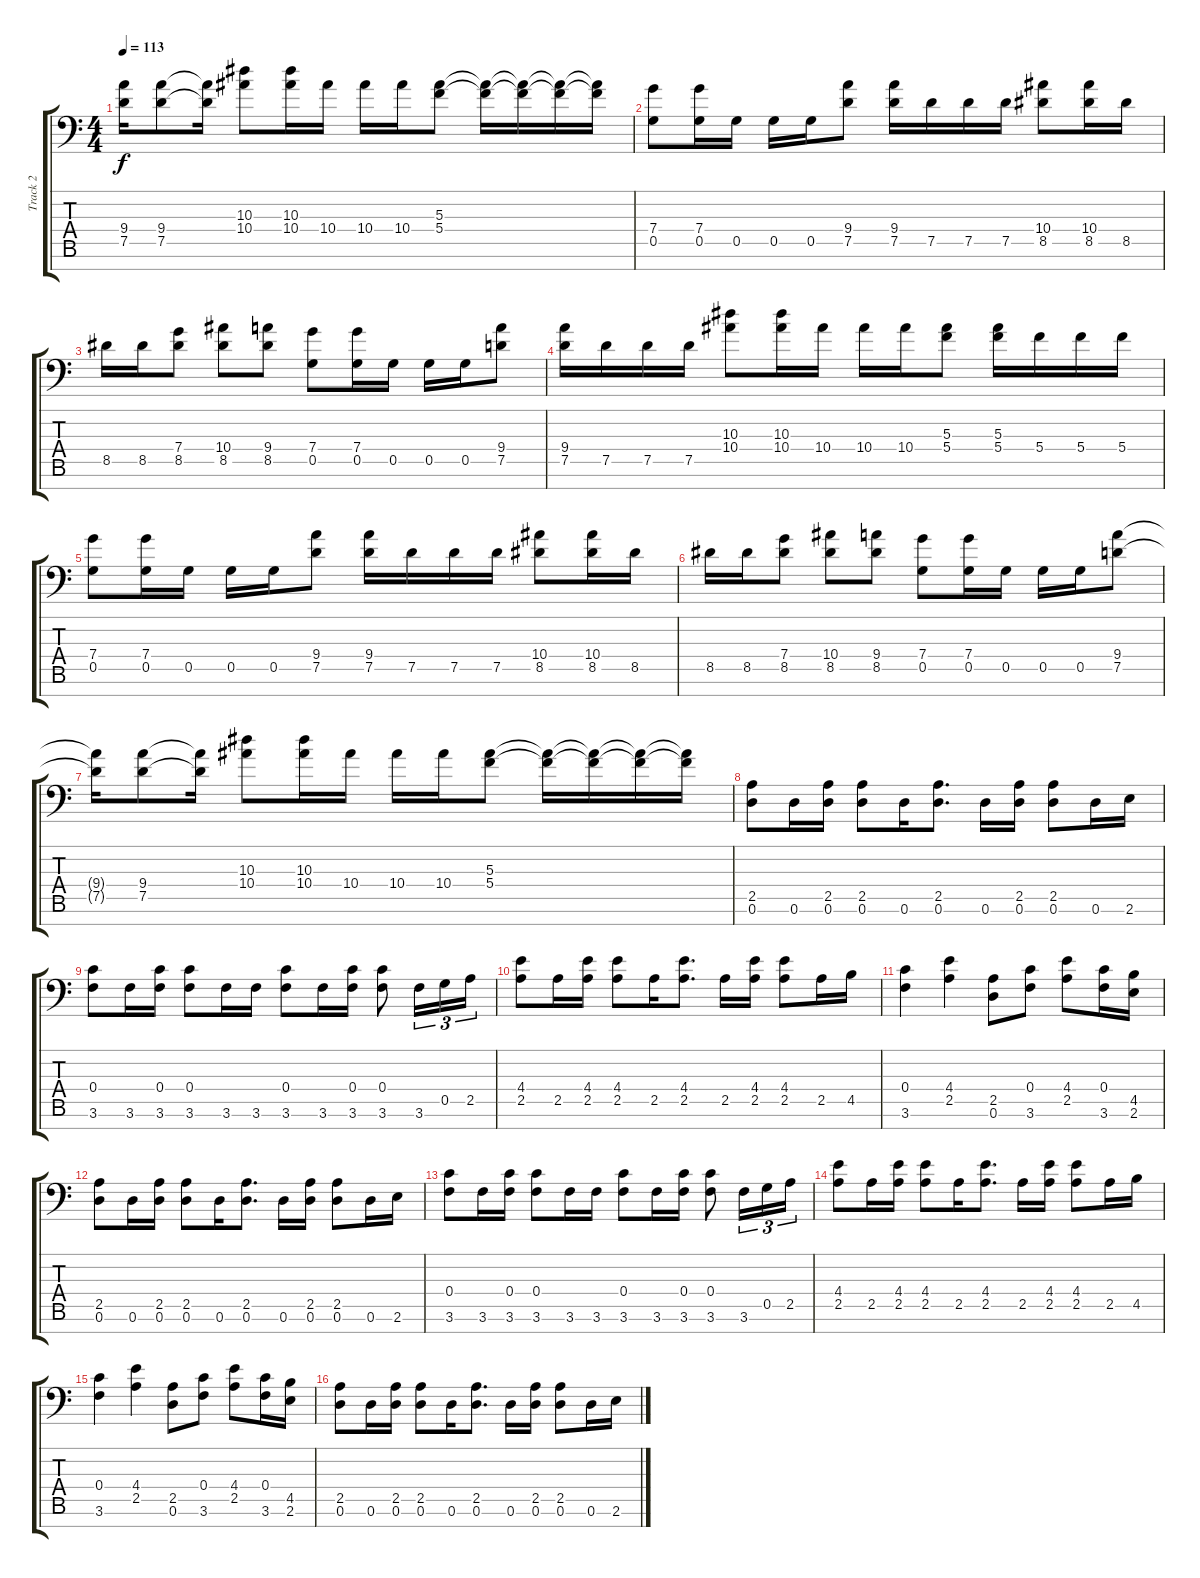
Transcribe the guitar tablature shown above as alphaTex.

\track ("Track 2" "Track 2") {instrument distortionguitar}
\staff {score tabs}
\tuning (D4 A3 F3 C3 G2 D2 G1) {hide}
\ts (4 4)
\tempo 113
\clef f4
\ks c
(9.4{t} 7.5{t}).16{dy f} (9.4 7.5).8 (9.4{t} 7.5{t}).16 (10.3 10.4).8 (10.3 10.4).16 10.4.16 10.4.16 10.4.16 (5.3 5.4).8 (5.3{t} 5.4{t}).16 (5.3{t} 5.4{t}).16 (5.3{t} 5.4{t}).16 (5.3{t} 5.4{t}).16 |
(7.4 0.5).8 (7.4 0.5).16 0.5.16 0.5.16 0.5.16 (9.4 7.5).8 (9.4 7.5).16 7.5.16 7.5.16 7.5.16 (10.4 8.5).8 (10.4 8.5).16 8.5.16 |
8.5.16 8.5.16 (7.4 8.5).8 (10.4 8.5).8 (9.4 8.5).8 (7.4 0.5).8 (7.4 0.5).16 0.5.16 0.5.16 0.5.16 (9.4 7.5).8 |
(9.4 7.5).16 7.5.16 7.5.16 7.5.16 (10.3 10.4).8 (10.3 10.4).16 10.4.16 10.4.16 10.4.16 (5.3 5.4).8 (5.3 5.4).16 5.4.16 5.4.16 5.4.16 |
(7.4 0.5).8 (7.4 0.5).16 0.5.16 0.5.16 0.5.16 (9.4 7.5).8 (9.4 7.5).16 7.5.16 7.5.16 7.5.16 (10.4 8.5).8 (10.4 8.5).16 8.5.16 |
8.5.16 8.5.16 (7.4 8.5).8 (10.4 8.5).8 (9.4 8.5).8 (7.4 0.5).8 (7.4 0.5).16 0.5.16 0.5.16 0.5.16 (9.4 7.5).8 |
(9.4{t} 7.5{t}).16 (9.4 7.5).8 (9.4{t} 7.5{t}).16 (10.3 10.4).8 (10.3 10.4).16 10.4.16 10.4.16 10.4.16 (5.3 5.4).8 (5.3{t} 5.4{t}).16 (5.3{t} 5.4{t}).16 (5.3{t} 5.4{t}).16 (5.3{t} 5.4{t}).16 |
(2.5 0.6).8 0.6.16 (2.5 0.6).16 (2.5 0.6).8 0.6.16 (2.5 0.6).8{d} 0.6.16 (2.5 0.6).16 (2.5 0.6).8 0.6.16 2.6.16 |
(0.4 3.6).8 3.6.16 (0.4 3.6).16 (0.4 3.6).8 3.6.16 3.6.16 (0.4 3.6).8 3.6.16 (0.4 3.6).16 (0.4 3.6).8 3.6.16{tu (3 2)} 0.5.16{tu (3 2)} 2.5.16{tu (3 2)} |
(4.4 2.5).8 2.5.16 (4.4 2.5).16 (4.4 2.5).8 2.5.16 (4.4 2.5).8{d} 2.5.16 (4.4 2.5).16 (4.4 2.5).8 2.5.16 4.5.16 |
(0.4 3.6).4 (4.4 2.5).4 (2.5 0.6).8 (0.4 3.6).8 (4.4 2.5).8 (0.4 3.6).16 (4.5 2.6).16 |
(2.5 0.6).8 0.6.16 (2.5 0.6).16 (2.5 0.6).8 0.6.16 (2.5 0.6).8{d} 0.6.16 (2.5 0.6).16 (2.5 0.6).8 0.6.16 2.6.16 |
(0.4 3.6).8 3.6.16 (0.4 3.6).16 (0.4 3.6).8 3.6.16 3.6.16 (0.4 3.6).8 3.6.16 (0.4 3.6).16 (0.4 3.6).8 3.6.16{tu (3 2)} 0.5.16{tu (3 2)} 2.5.16{tu (3 2)} |
(4.4 2.5).8 2.5.16 (4.4 2.5).16 (4.4 2.5).8 2.5.16 (4.4 2.5).8{d} 2.5.16 (4.4 2.5).16 (4.4 2.5).8 2.5.16 4.5.16 |
(0.4 3.6).4 (4.4 2.5).4 (2.5 0.6).8 (0.4 3.6).8 (4.4 2.5).8 (0.4 3.6).16 (4.5 2.6).16 |
(2.5 0.6).8 0.6.16 (2.5 0.6).16 (2.5 0.6).8 0.6.16 (2.5 0.6).8{d} 0.6.16 (2.5 0.6).16 (2.5 0.6).8 0.6.16 2.6.16
